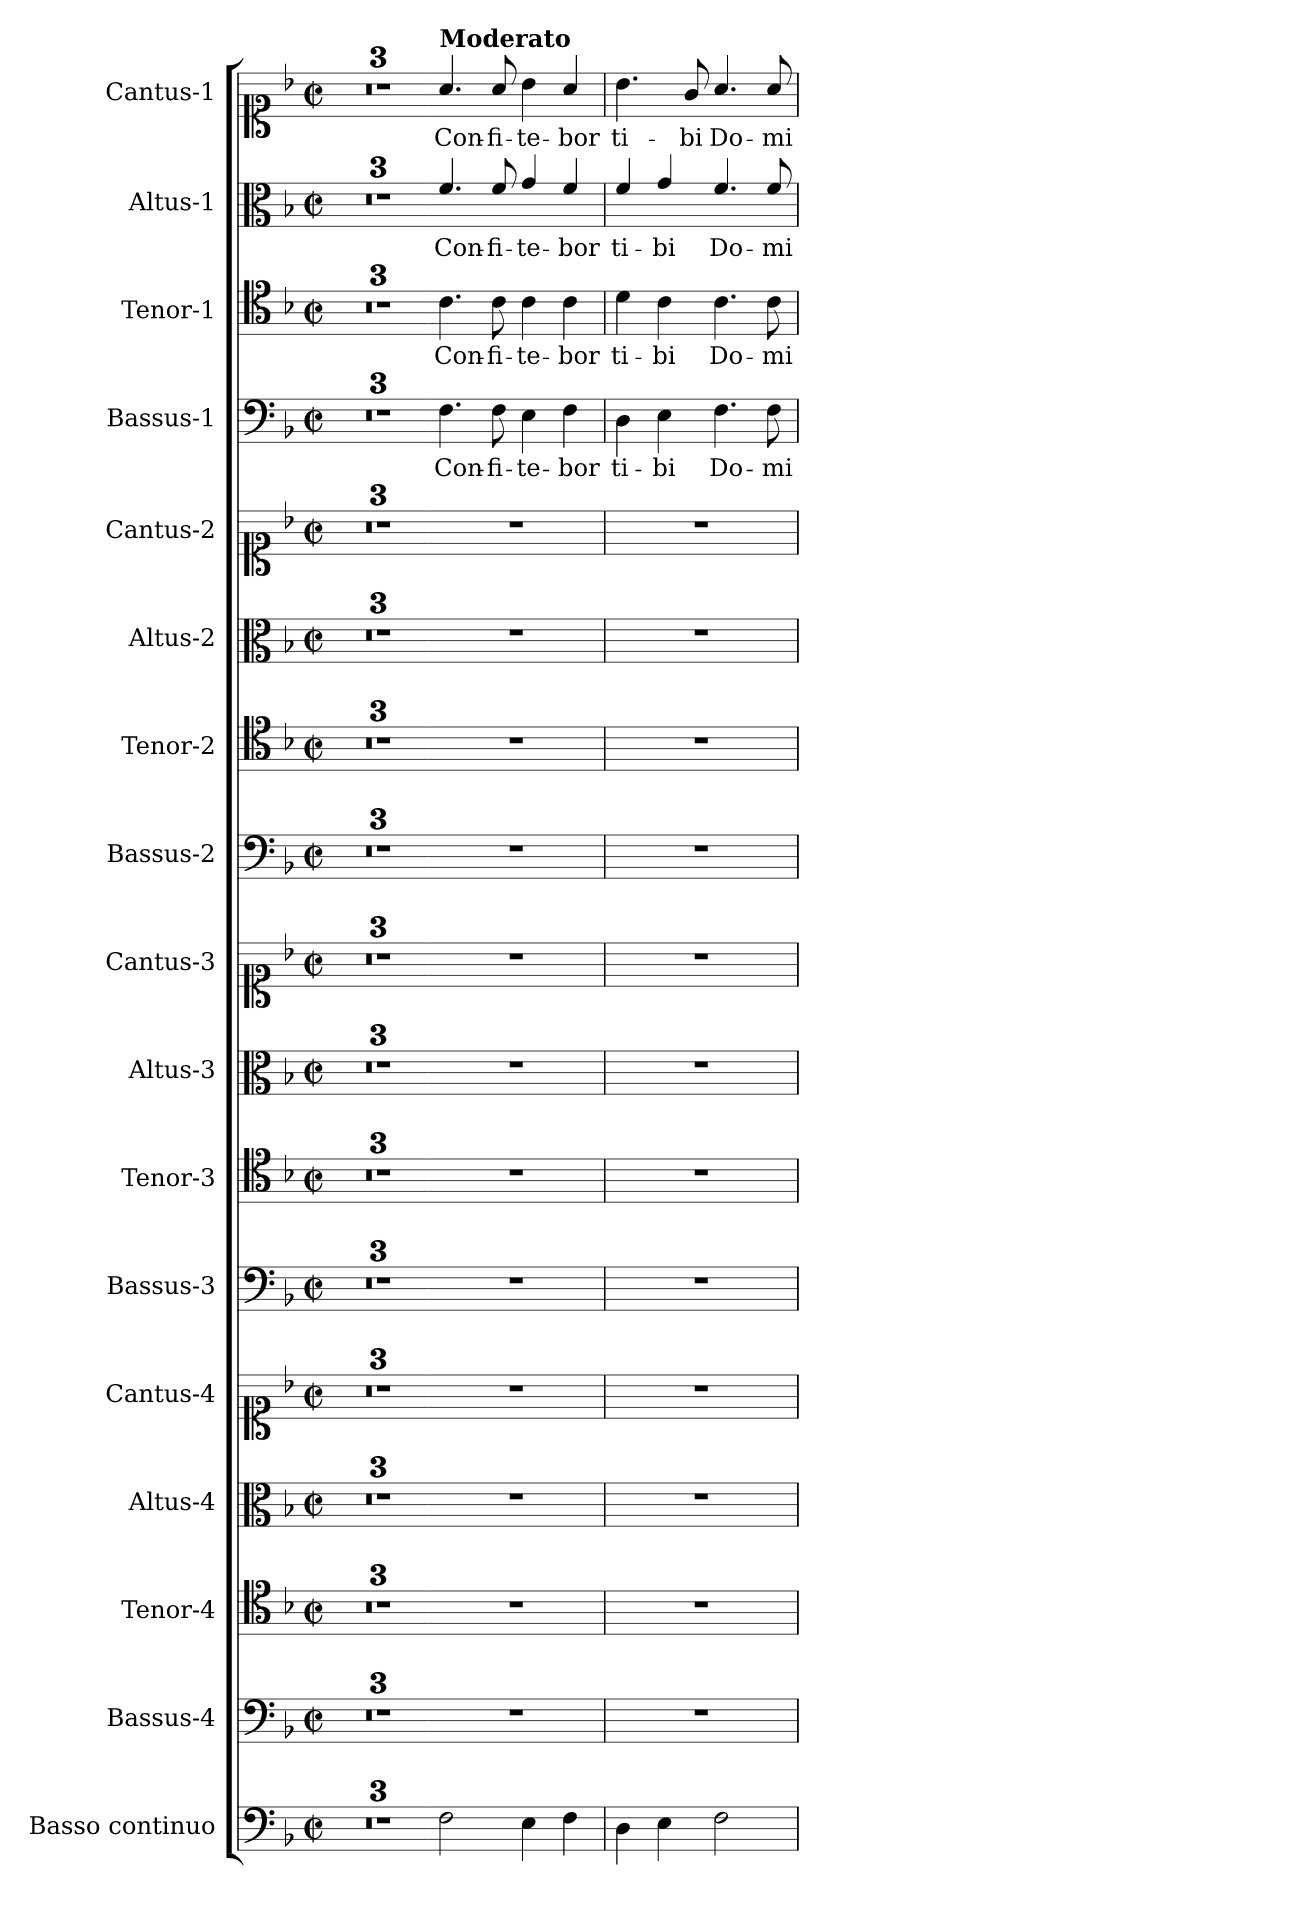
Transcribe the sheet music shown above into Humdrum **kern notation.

**kern	**kern	**kern	**kern	**kern	**kern	**kern	**kern	**kern	**kern	**kern	**kern	**kern	**kern	**text	**kern	**text	**kern	**text	**kern	**text
*part17	*part16	*part15	*part14	*part13	*part12	*part11	*part10	*part9	*part8	*part7	*part6	*part5	*part4	*part4	*part3	*part3	*part2	*part2	*part1	*part1
*staff17	*staff16	*staff15	*staff14	*staff13	*staff12	*staff11	*staff10	*staff9	*staff8	*staff7	*staff6	*staff5	*staff4	*staff4	*staff3	*staff3	*staff2	*staff2	*staff1	*staff1
*I"Basso continuo	*I"Bassus-4	*I"Tenor-4	*I"Altus-4	*I"Cantus-4	*I"Bassus-3	*I"Tenor-3	*I"Altus-3	*I"Cantus-3	*I"Bassus-2	*I"Tenor-2	*I"Altus-2	*I"Cantus-2	*I"Bassus-1	*	*I"Tenor-1	*	*I"Altus-1	*	*I"Cantus-1	*
*I'BC2	*I'B4	*I'T4	*I'A4	*I'C4	*I'B3	*I'T3	*I'A3	*I'C3	*I'B2	*I'T2	*I'A-2	*I'C2	*I'B1	*	*I'T1	*	*I'A1	*	*I'C1	*
*clefF4	*clefF4	*clefC4	*clefC3	*clefC1	*clefF4	*clefC4	*clefC3	*clefC1	*clefF4	*clefC4	*clefC3	*clefC1	*clefF4	*	*clefC4	*	*clefC3	*	*clefC1	*
*k[b-]	*k[b-]	*k[b-]	*k[b-]	*k[b-]	*k[b-]	*k[b-]	*k[b-]	*k[b-]	*k[b-]	*k[b-]	*k[b-]	*k[b-]	*k[b-]	*	*k[b-]	*	*k[b-]	*	*k[b-]	*
*F:	*F:	*F:	*F:	*F:	*F:	*F:	*F:	*F:	*F:	*F:	*F:	*F:	*F:	*	*F:	*	*F:	*	*F:	*
*M2/2	*M2/2	*M2/2	*M2/2	*M2/2	*M2/2	*M2/2	*M2/2	*M2/2	*M2/2	*M2/2	*M2/2	*M2/2	*M2/2	*	*M2/2	*	*M2/2	*	*M2/2	*
*met(c|)	*met(c|)	*met(c|)	*met(c|)	*met(c|)	*met(c|)	*met(c|)	*met(c|)	*met(c|)	*met(c|)	*met(c|)	*met(c|)	*met(c|)	*met(c|)	*	*met(c|)	*	*met(c|)	*	*met(c|)	*
=1	=1	=1	=1	=1	=1	=1	=1	=1	=1	=1	=1	=1	=1	=1	=1	=1	=1	=1	=1	=1
1ryy	1ryy	1ryy	1ryy	1ryy	1ryy	1ryy	1ryy	1ryy	1ryy	1ryy	1ryy	1ryy	1ryy	.	1ryy	.	1ryy	.	1ryy	.
=2	=2	=2	=2	=2	=2	=2	=2	=2	=2	=2	=2	=2	=2	=2	=2	=2	=2	=2	=2	=2
1r	1r	1r	1r	1r	1r	1r	1r	1r	1r	1r	1r	1r	1r	.	1r	.	1r	.	1r	.
=3	=3	=3	=3	=3	=3	=3	=3	=3	=3	=3	=3	=3	=3	=3	=3	=3	=3	=3	=3	=3
*	*	*clefGv2	*clefG2	*clefG2	*	*clefGv2	*clefG2	*clefG2	*	*clefGv2	*clefG2	*clefG2	*	*	*clefGv2	*	*clefG2	*	*clefG2	*
1ryy	1ryy	1ryy	1ryy	1ryy	1ryy	1ryy	1ryy	1ryy	1ryy	1ryy	1ryy	1ryy	1ryy	.	1ryy	.	1ryy	.	1ryy	.
=3X1-	=3X1-	=3X1-	=3X1-	=3X1-	=3X1-	=3X1-	=3X1-	=3X1-	=3X1-	=3X1-	=3X1-	=3X1-	=3X1-	=3X1-	=3X1-	=3X1-	=3X1-	=3X1-	=3X1-	=3X1-
!	!	!	!	!	!	!	!	!	!	!	!	!	!	!	!	!	!	!	!LO:TX:a:B:t=Moderato	!
!	!	!	!	!	!	!	!	!	!	!	!	!	!	!LO:LY:b	!	!LO:LY:b	!	!LO:LY:b	!	!LO:LY:b
2F\	1r	1r	1r	1r	1r	1r	1r	1r	1r	1r	1r	1r	4.F\	Con-	4.c\	Con-	4.f/	Con-	4.a/	Con-
!	!	!	!	!	!	!	!	!	!	!	!	!	!	!LO:LY:b	!	!LO:LY:b	!	!LO:LY:b	!	!LO:LY:b
.	.	.	.	.	.	.	.	.	.	.	.	.	8F\	-fi-	8c\	-fi-	8f/	-fi-	8a/	-fi-
!	!	!	!	!	!	!	!	!	!	!	!	!	!	!LO:LY:b	!	!LO:LY:b	!	!LO:LY:b	!	!LO:LY:b
4E\	.	.	.	.	.	.	.	.	.	.	.	.	4E\	-te-	4c\	-te-	4g/	-te-	4b-\	-te-
!	!	!	!	!	!	!	!	!	!	!	!	!	!	!LO:LY:b	!	!LO:LY:b	!	!LO:LY:b	!	!LO:LY:b
4F\	.	.	.	.	.	.	.	.	.	.	.	.	4F\	-bor	4c\	-bor	4f/	-bor	4a/	-bor
=4	=4	=4	=4	=4	=4	=4	=4	=4	=4	=4	=4	=4	=4	=4	=4	=4	=4	=4	=4	=4
!	!	!	!	!	!	!	!	!	!	!	!	!	!	!LO:LY:b	!	!LO:LY:b	!	!LO:LY:b	!	!LO:LY:b
4D\	1r	1r	1r	1r	1r	1r	1r	1r	1r	1r	1r	1r	4D\	ti-	4d\	ti-	4f/	ti-	4.b-\	ti-
!	!	!	!	!	!	!	!	!	!	!	!	!	!	!LO:LY:b	!	!LO:LY:b	!	!LO:LY:b	!	!
4E\	.	.	.	.	.	.	.	.	.	.	.	.	4E\	-bi	4c\	-bi	4g/	-bi	.	.
!	!	!	!	!	!	!	!	!	!	!	!	!	!	!	!	!	!	!	!	!LO:LY:b
.	.	.	.	.	.	.	.	.	.	.	.	.	.	.	.	.	.	.	8g/	-bi
!	!	!	!	!	!	!	!	!	!	!	!	!	!	!LO:LY:b	!	!LO:LY:b	!	!LO:LY:b	!	!LO:LY:b
2F\	.	.	.	.	.	.	.	.	.	.	.	.	4.F\	Do-	4.c\	Do-	4.f/	Do-	4.a/	Do-
!	!	!	!	!	!	!	!	!	!	!	!	!	!	!LO:LY:b	!	!LO:LY:b	!	!LO:LY:b	!	!LO:LY:b
.	.	.	.	.	.	.	.	.	.	.	.	.	8F\	-mi-	8c\	-mi-	8f/	-mi-	8a/	-mi-
=	=	=	=	=	=	=	=	=	=	=	=	=	=	=	=	=	=	=	=	=
*-	*-	*-	*-	*-	*-	*-	*-	*-	*-	*-	*-	*-	*-	*-	*-	*-	*-	*-	*-	*-
